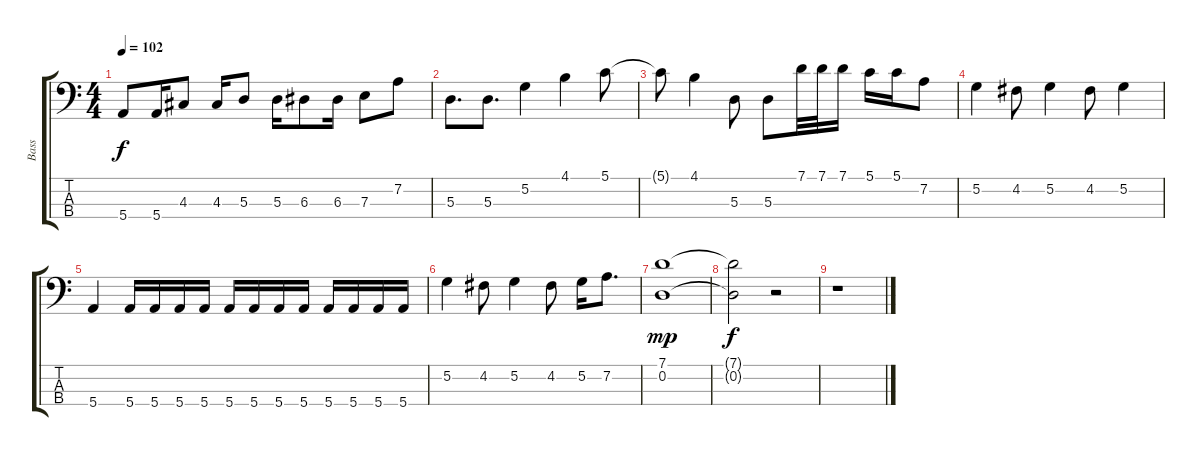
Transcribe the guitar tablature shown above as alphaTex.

\track ("Bass" "Bass") {instrument electricbasspick}
\staff {score tabs}
\tuning (G2 D2 A1 E1) {hide}
\ts (4 4)
\tempo 102
\clef f4
\ks c
5.4.8{dy f} 5.4.16 4.3.8 4.3.16 5.3.8 5.3.16 6.3.8 6.3.16 7.3.8 7.2.8 |
5.3.8{d} 5.3.8{d} 5.2.4 4.1.4 5.1.8 |
5.1{t}.8 4.1.4 5.3.8 5.3.8 7.1.32 7.1.32 7.1.16 5.1.16 5.1.16 7.2.8 |
5.2.4 4.2.8 5.2.4 4.2.8 5.2.4 |
5.4.4 5.4.16 5.4.16 5.4.16 5.4.16 5.4.16 5.4.16 5.4.16 5.4.16 5.4.16 5.4.16 5.4.16 5.4.16 |
5.2.4 4.2.8 5.2.4 4.2.8 5.2.16 7.2.8{d} |
(7.1 0.2).1{dy mp} |
(7.1{t} 0.2{t}).2{dy f} r.2 |
r.1
